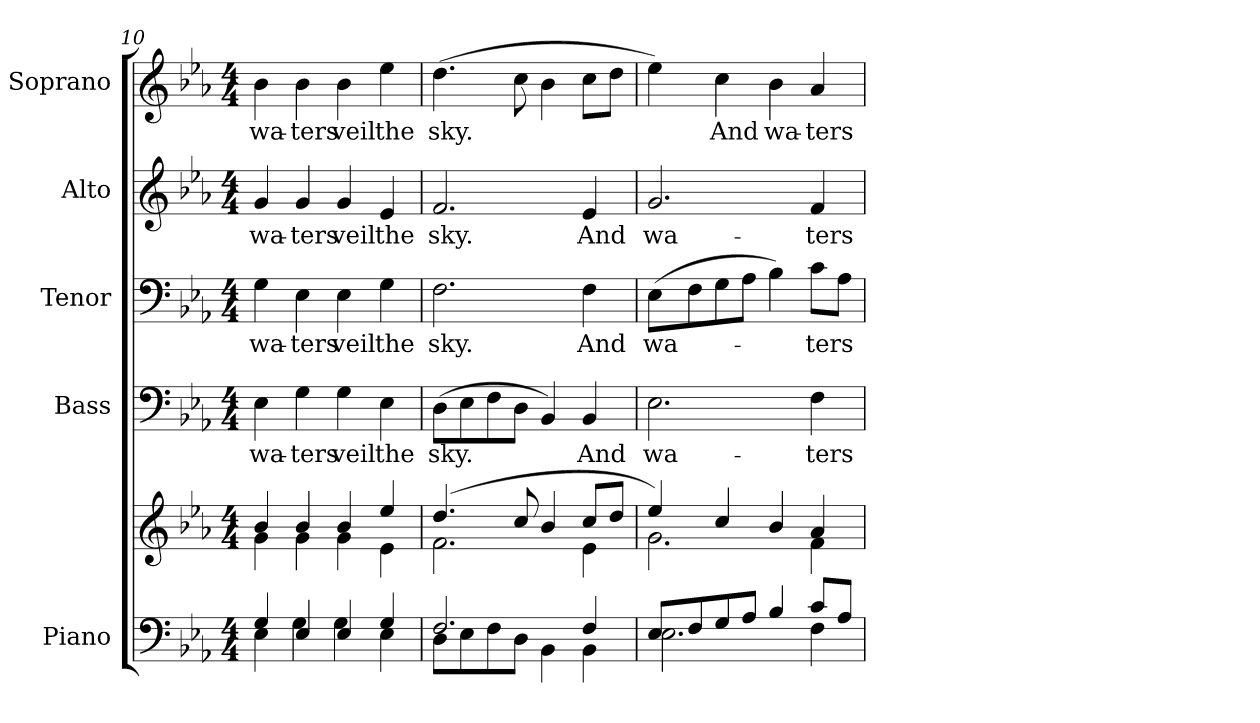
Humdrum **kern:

**kern	**kern	**kern	**text	**kern	**text	**kern	**text	**kern	**text
*part5	*part5	*part4	*part4	*part3	*part3	*part2	*part2	*part1	*part1
*staff6	*staff5	*staff4	*staff4	*staff3	*staff3	*staff2	*staff2	*staff1	*staff1
*I"Piano	*	*I"Bass	*	*I"Tenor	*	*I"Alto	*	*I"Soprano	*
*I'Pno.	*	*I'B.	*	*I'T.	*	*I'A.	*	*I'S.	*
*clefF4	*clefG2	*clefF4	*	*clefF4	*	*clefG2	*	*clefG2	*
*k[b-e-a-]	*k[b-e-a-]	*k[b-e-a-]	*	*k[b-e-a-]	*	*k[b-e-a-]	*	*k[b-e-a-]	*
*E-:	*E-:	*E-:	*	*E-:	*	*E-:	*	*E-:	*
*M4/4	*M4/4	*M4/4	*	*M4/4	*	*M4/4	*	*M4/4	*
=10	=10	=10	=10	=10	=10	=10	=10	=10	=10
*^	*^	*	*	*	*	*	*	*	*
!	!	!	!	!	!LO:LY:b:color=#000000	!	!	!	!	!	!
!	!	!	!	!	!	!	!LO:LY:b:color=#000000	!	!	!	!
!	!	!	!	!	!	!	!	!	!LO:LY:b:color=#000000	!	!
!	!	!	!	!	!	!	!	!	!	!	!LO:LY:b:color=#000000
4Gi/	4E-i\	4b-i/	4gi\	4E-i\	wa-	4Gi\	wa-	4gi/	wa-	4b-i\	wa-
!	!	!	!	!	!LO:LY:b:color=#000000	!	!	!	!	!	!
!	!	!	!	!	!	!	!LO:LY:b:color=#000000	!	!	!	!
!	!	!	!	!	!	!	!	!	!LO:LY:b:color=#000000	!	!
!	!	!	!	!	!	!	!	!	!	!	!LO:LY:b:color=#000000
4E-i/	4Gi\	4b-i/	4gi\	4Gi\	-ters	4E-i\	-ters	4gi/	-ters	4b-i\	-ters
!	!	!	!	!	!LO:LY:b:color=#000000	!	!	!	!	!	!
!	!	!	!	!	!	!	!LO:LY:b:color=#000000	!	!	!	!
!	!	!	!	!	!	!	!	!	!LO:LY:b:color=#000000	!	!
!	!	!	!	!	!	!	!	!	!	!	!LO:LY:b:color=#000000
4E-i/	4Gi\	4b-i/	4gi\	4Gi\	veil	4E-i\	veil	4gi/	veil	4b-i\	veil
!	!	!	!	!	!LO:LY:b:color=#000000	!	!	!	!	!	!
!	!	!	!	!	!	!	!LO:LY:b:color=#000000	!	!	!	!
!	!	!	!	!	!	!	!	!	!LO:LY:b:color=#000000	!	!
!	!	!	!	!	!	!	!	!	!	!	!LO:LY:b:color=#000000
4Gi/	4E-i\	4ee-i/	4e-i\	4E-i\	the	4Gi\	the	4e-i/	the	4ee-i\	the
=11	=11	=11	=11	=11	=11	=11	=11	=11	=11	=11	=11
!	!	!	!	!	!LO:LY:b:color=#000000	!	!	!	!	!	!
!	!	!	!	!	!	!	!LO:LY:b:color=#000000	!	!	!	!
!	!	!	!	!	!	!	!	!	!LO:LY:b:color=#000000	!	!
!	!	!	!	!	!	!	!	!	!	!	!LO:LY:b:color=#000000
2.Fi/	8Di\L	(4.ddi/	2.fi\	(8Di\L	sky.	2.Fi\	sky.	2.fi/	sky.	(4.ddi\	sky.
.	8E-i\	.	.	8E-i\	.	.	.	.	.	.	.
.	8Fi\	.	.	8Fi\	.	.	.	.	.	.	.
.	8Di\J	8cci/	.	8Di\J	.	.	.	.	.	8cci\	.
.	4BB-i\	4b-i/	.	4BB-i/)	.	.	.	.	.	4b-i\	.
!	!	!	!	!	!LO:LY:b:color=#000000	!	!	!	!	!	!
!	!	!	!	!	!	!	!LO:LY:b:color=#000000	!	!	!	!
!	!	!	!	!	!	!	!	!	!LO:LY:b:color=#000000	!	!
4Fi/	4BB-i\	8cci/L	4e-i\	4BB-i/	And	4Fi\	And	4e-i/	And	8cci\L	.
.	.	8ddi/J	.	.	.	.	.	.	.	8ddi\J	.
=12	=12	=12	=12	=12	=12	=12	=12	=12	=12	=12	=12
!	!	!	!	!	!LO:LY:b:color=#000000	!	!	!	!	!	!
!	!	!	!	!	!	!	!LO:LY:b:color=#000000	!	!	!	!
!	!	!	!	!	!	!	!	!	!LO:LY:b:color=#000000	!	!
8E-i/L	2.E-i\	4ee-i/)	2.gi\	2.E-i\	wa-	(8E-i\L	wa-	2.gi/	wa-	4ee-i\)	.
8Fi/	.	.	.	.	.	8Fi\	.	.	.	.	.
!	!	!	!	!	!	!	!	!	!	!	!LO:LY:b:color=#000000
8Gi/	.	4cci/	.	.	.	8Gi\	.	.	.	4cci\	And
8A-i/J	.	.	.	.	.	8A-i\J	.	.	.	.	.
!	!	!	!	!	!	!	!	!	!	!	!LO:LY:b:color=#000000
4B-i/	.	4b-i/	.	.	.	4B-i\)	.	.	.	4b-i\	wa-
!	!	!	!	!	!LO:LY:b:color=#000000	!	!	!	!	!	!
!	!	!	!	!	!	!	!LO:LY:b:color=#000000	!	!	!	!
!	!	!	!	!	!	!	!	!	!LO:LY:b:color=#000000	!	!
!	!	!	!	!	!	!	!	!	!	!	!LO:LY:b:color=#000000
8ci/L	4Fi\	4a-i/	4fi\	4Fi\	-ters	8ci\L	-ters	4fi/	-ters	4a-i/	-ters
8A-i/J	.	.	.	.	.	8A-i\J	.	.	.	.	.
*v	*v	*	*	*	*	*	*	*	*	*	*
*	*v	*v	*	*	*	*	*	*	*	*
=	=	=	=	=	=	=	=	=	=
*-	*-	*-	*-	*-	*-	*-	*-	*-	*-
